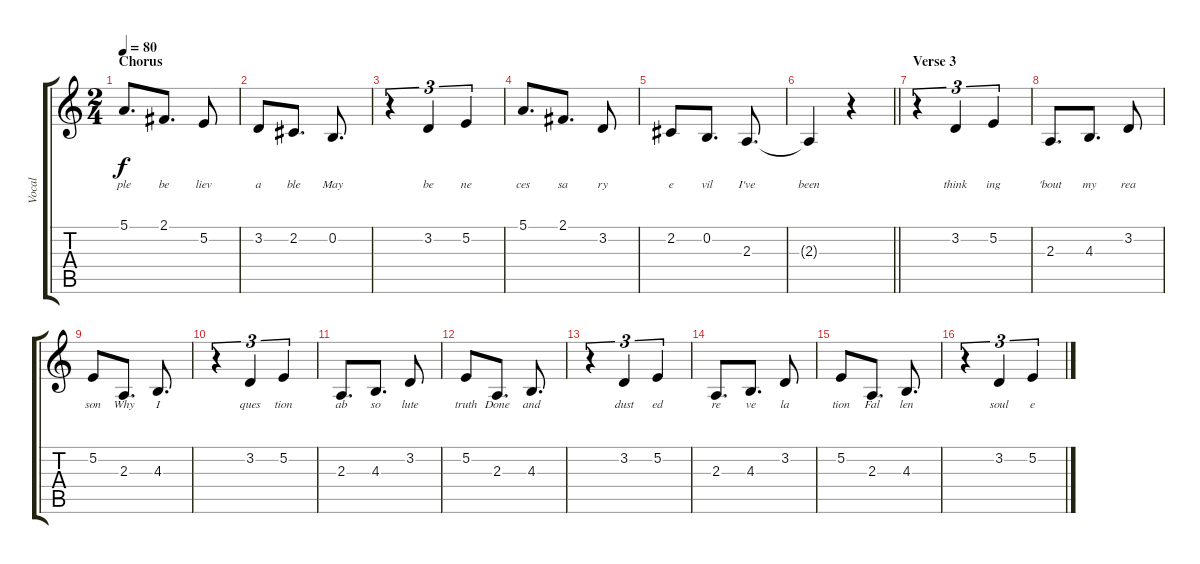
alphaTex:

\track ("Vocal" "Vocal") {instrument acousticgrandpiano}
\staff {score tabs}
\tuning (E4 B3 G3 D3 A2 E2) {hide}
\ts (2 4)
\section ("" "Chorus")
\tempo 80
\clef g2
\ks c
5.1.8{d lyrics (0 "ple") lyrics (1 "") lyrics (2 "") lyrics (3 "") lyrics (4 "") dy f} 2.1.8{d lyrics (0 "be") lyrics (1 "") lyrics (2 "") lyrics (3 "") lyrics (4 "")} 5.2.8{lyrics (0 "liev") lyrics (1 "") lyrics (2 "") lyrics (3 "") lyrics (4 "")} |
3.2.8{lyrics (0 "a") lyrics (1 "") lyrics (2 "") lyrics (3 "") lyrics (4 "")} 2.2.8{d lyrics (0 "ble") lyrics (1 "") lyrics (2 "") lyrics (3 "") lyrics (4 "")} 0.2.8{d lyrics (0 "May") lyrics (1 "") lyrics (2 "") lyrics (3 "") lyrics (4 "")} |
r.4{tu (3 2)} 3.2.4{tu (3 2) lyrics (0 "be") lyrics (1 "") lyrics (2 "") lyrics (3 "") lyrics (4 "")} 5.2.4{tu (3 2) lyrics (0 "ne") lyrics (1 "") lyrics (2 "") lyrics (3 "") lyrics (4 "")} |
5.1.8{d lyrics (0 "ces") lyrics (1 "") lyrics (2 "") lyrics (3 "") lyrics (4 "")} 2.1.8{d lyrics (0 "sa") lyrics (1 "") lyrics (2 "") lyrics (3 "") lyrics (4 "")} 3.2.8{lyrics (0 "ry") lyrics (1 "") lyrics (2 "") lyrics (3 "") lyrics (4 "")} |
2.2.8{lyrics (0 "e") lyrics (1 "") lyrics (2 "") lyrics (3 "") lyrics (4 "")} 0.2.8{d lyrics (0 "vil") lyrics (1 "") lyrics (2 "") lyrics (3 "") lyrics (4 "")} 2.3.8{d lyrics (0 "I've") lyrics (1 "") lyrics (2 "") lyrics (3 "") lyrics (4 "")} |
\barLineRight lightlight
2.3{t}.4{lyrics (0 "been") lyrics (1 "") lyrics (2 "") lyrics (3 "") lyrics (4 "")} r.4 |
\section ("" "Verse 3")
r.4{tu (3 2)} 3.2.4{tu (3 2) lyrics (0 "think") lyrics (1 "") lyrics (2 "") lyrics (3 "") lyrics (4 "")} 5.2.4{tu (3 2) lyrics (0 "ing") lyrics (1 "") lyrics (2 "") lyrics (3 "") lyrics (4 "")} |
2.3.8{d lyrics (0 "'bout") lyrics (1 "") lyrics (2 "") lyrics (3 "") lyrics (4 "")} 4.3.8{d lyrics (0 "my") lyrics (1 "") lyrics (2 "") lyrics (3 "") lyrics (4 "")} 3.2.8{lyrics (0 "rea") lyrics (1 "") lyrics (2 "") lyrics (3 "") lyrics (4 "")} |
5.2.8{lyrics (0 "son") lyrics (1 "") lyrics (2 "") lyrics (3 "") lyrics (4 "")} 2.3.8{d lyrics (0 "Why") lyrics (1 "") lyrics (2 "") lyrics (3 "") lyrics (4 "")} 4.3.8{d lyrics (0 "I") lyrics (1 "") lyrics (2 "") lyrics (3 "") lyrics (4 "")} |
r.4{tu (3 2)} 3.2.4{tu (3 2) lyrics (0 "ques") lyrics (1 "") lyrics (2 "") lyrics (3 "") lyrics (4 "")} 5.2.4{tu (3 2) lyrics (0 "tion") lyrics (1 "") lyrics (2 "") lyrics (3 "") lyrics (4 "")} |
2.3.8{d lyrics (0 "ab") lyrics (1 "") lyrics (2 "") lyrics (3 "") lyrics (4 "")} 4.3.8{d lyrics (0 "so") lyrics (1 "") lyrics (2 "") lyrics (3 "") lyrics (4 "")} 3.2.8{lyrics (0 "lute") lyrics (1 "") lyrics (2 "") lyrics (3 "") lyrics (4 "")} |
5.2.8{lyrics (0 "truth") lyrics (1 "") lyrics (2 "") lyrics (3 "") lyrics (4 "")} 2.3.8{d lyrics (0 "Done") lyrics (1 "") lyrics (2 "") lyrics (3 "") lyrics (4 "")} 4.3.8{d lyrics (0 "and") lyrics (1 "") lyrics (2 "") lyrics (3 "") lyrics (4 "")} |
r.4{tu (3 2)} 3.2.4{tu (3 2) lyrics (0 "dust") lyrics (1 "") lyrics (2 "") lyrics (3 "") lyrics (4 "")} 5.2.4{tu (3 2) lyrics (0 "ed") lyrics (1 "") lyrics (2 "") lyrics (3 "") lyrics (4 "")} |
2.3.8{d lyrics (0 "re") lyrics (1 "") lyrics (2 "") lyrics (3 "") lyrics (4 "")} 4.3.8{d lyrics (0 "ve") lyrics (1 "") lyrics (2 "") lyrics (3 "") lyrics (4 "")} 3.2.8{lyrics (0 "la") lyrics (1 "") lyrics (2 "") lyrics (3 "") lyrics (4 "")} |
5.2.8{lyrics (0 "tion") lyrics (1 "") lyrics (2 "") lyrics (3 "") lyrics (4 "")} 2.3.8{d lyrics (0 "Fal") lyrics (1 "") lyrics (2 "") lyrics (3 "") lyrics (4 "")} 4.3.8{d lyrics (0 "len") lyrics (1 "") lyrics (2 "") lyrics (3 "") lyrics (4 "")} |
r.4{tu (3 2)} 3.2.4{tu (3 2) lyrics (0 "soul") lyrics (1 "") lyrics (2 "") lyrics (3 "") lyrics (4 "")} 5.2.4{tu (3 2) lyrics (0 "e") lyrics (1 "") lyrics (2 "") lyrics (3 "") lyrics (4 "")}
